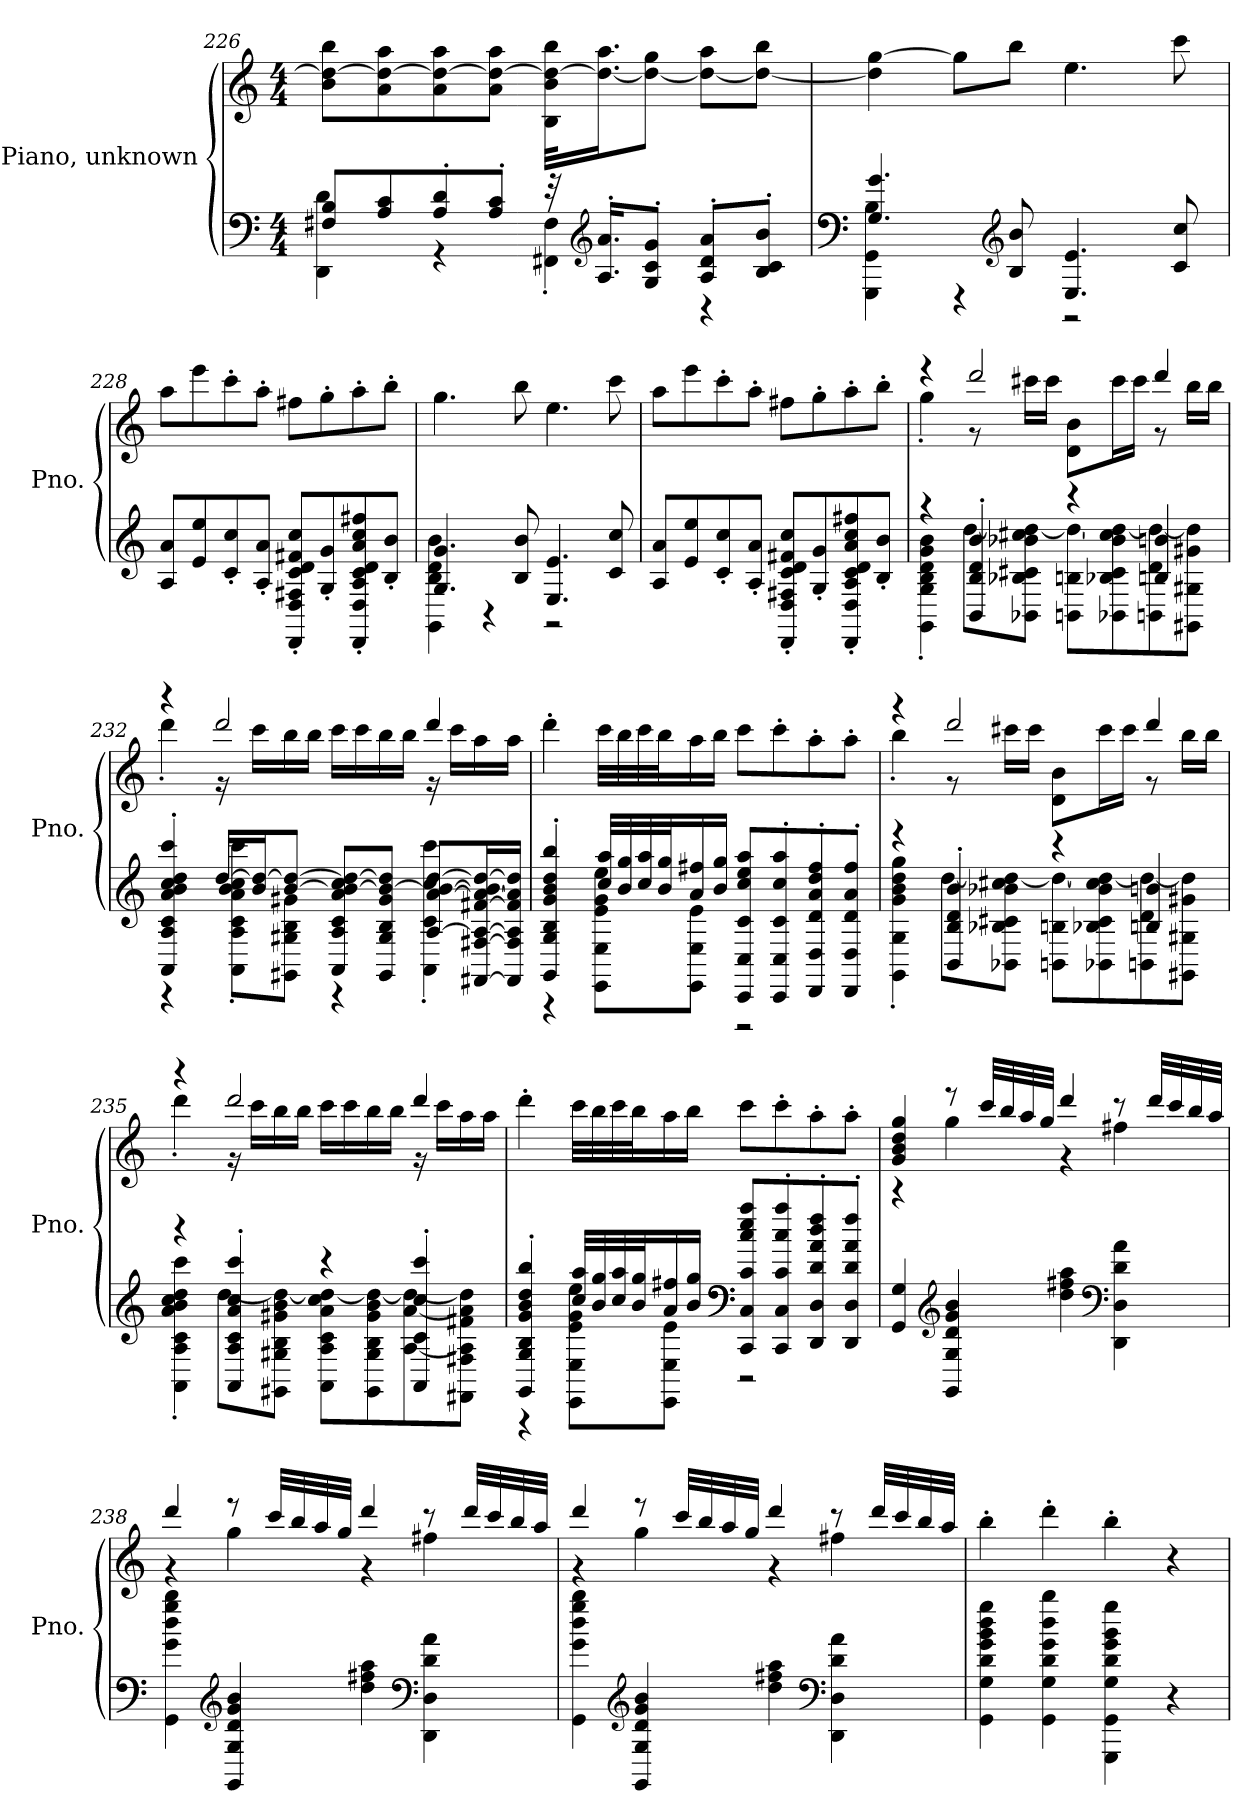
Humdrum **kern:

**kern	**kern
*part1	*part1
*staff2	*staff1
*I"Piano, unknown	*
*I'Pno.	*
*clefF4	*clefG2
*k[]	*k[]
*M4/4	*M4/4
=226	=226
*^	*
8F#X/ 8B/L	4DD\ 4d\	8b\ 8dd\_ 8bb\L
8A/ 8c/	.	8a\ 8dd\_ 8aa\
8A/' 8d/'	4r	8a\ 8dd\_ 8aa\
8A/' 8c/'J	.	8a\ 8dd\_ 8aa\J
32r	4FF#X\' 4F#\'	32B\ 32b\ 32dd\_ 32bb\KLL
*clefG2	*	*
16.A/' 16.a/'KL	.	16.dd\_ 16.aa\J
8G/' 8c/' 8g/'J	.	8dd\_ 8gg\J
8A/' 8d/' 8a/'L	4r	8dd\_ 8aa\L
8B/' 8c/' 8b/'J	.	8dd\_ 8bb\J
=227	=227	=227
*clefF4	*	*
4.G/ 4.g/	4GGG\ 4GG\ 4B\	4dd\] [4gg\
.	4r	8gg\L]
*clefG2	*	*
8B/ 8b/	.	8bb\J
4.E/ 4.e/	2r	4.ee\
8c/ 8cc/	.	8ccc\
*v	*v	*
!!LO:LB:g=z
=228	=228
8A/ 8a/L	8aa\L
8e/ 8ee/	8eee\
8c/' 8cc/'	8ccc'\
8A/' 8a/'J	8aa'\J
8DD/' 8D/' 8F#X/' 8c/' 8d/' 8f#X/' 8cc/'L	8ff#X\L
8G/' 8g/'	8gg'\
8DD/' 8D/' 8A/' 8c/' 8d/' 8a/' 8cc/' 8ff#X/'	8aa'\
8B/' 8b/'J	8bb'\J
=229	=229
*^	*
4.G/ 4.g/	4GG\ 4B\ 4d\ 4b\	4.gg\
.	4r	.
8B/ 8b/	.	8bb\
4.E/ 4.e/	2r	4.ee\
8c/ 8cc/	.	8ccc\
*v	*v	*
=230	=230
8A/ 8a/L	8aa\L
8e/ 8ee/	8eee\
8c/' 8cc/'	8ccc'\
8A/' 8a/'J	8aa'\J
8DD/' 8D/' 8F#X/' 8c/' 8d/' 8f#X/' 8cc/'L	8ff#X\L
8G/' 8g/'	8gg'\
8DD/' 8D/' 8A/' 8c/' 8d/' 8a/' 8cc/' 8ff#X/'	8aa'\
8B/' 8b/'J	8bb'\J
!!LO:LB:g=z
=231	=231
*^	*^
4r	4GG\' 4G\' 4B\' 4d\' 4g\' 4b\'	4r	4gg'\
4BB/' 4B/' 4d/' 4b/'	[8dd\L	2ddd/	8r
.	8BB-X\ 8B-X\ 8c#X\ 8b-X\ 8cc#X\ 8dd\_J	.	16ccc#X\LL
.	.	.	16ccc#\JJ
4r	8BBn\ 8Bn\ 8dd\_L	.	8d\ 8b\L
.	8BB-X\ 8B-X\ 8c#\ 8b-\ 8cc#\ 8dd\_	.	16ccc#\L
.	.	.	16ccc#\JJ
4Bn/ 4bn/	8BBn\ 8d\ 8dd\_	4ddd/	8r
.	8GG#X\ 8G#X\ 8g#X\ 8dd\]J	.	16bb\LL
.	.	.	16bb\JJ
=232	=232	=232	=232
4AA/' 4A/' 4c/' 4a/' 4b/' 4cc/' 4dd/' 4ccc/'	4r	4r	4ddd'\
[16dd/LL	8AA\' 8A\' 8c\' 8a\' 8b\' 8cc\' 8ccc\'L	2ddd/	16r
16b/ 16dd/_J	.	.	16ccc\LL
[8b/ 8dd/_J	8GG#X\ 8G#X\ 8B\ 8g#X\J	.	16bb\
.	.	.	16bb\JJ
8AA/ 8A/ 8c/ 8a/ 8b/_ 8cc/ 8dd/_L	4r	.	16ccc\LL
.	.	.	16ccc\
8GG#/ 8G#/ 8B/ 8g#/ 8b/_ 8dd/]J	.	.	16bb\
.	.	.	16bb\JJ
[8A/ [8a/ 8b/_ [8dd/L	4AA\' 4c\' 4cc\' 4ccc\'	4ddd/	16r
.	.	.	16ccc\LL
[16FF#X/ [16F#X/ 16A/_ [16f#X/ 16a/_ 16b/] 16dd/_L	.	.	16aa\
16FF#/] 16F#/] 16A/] 16f#/] 16a/] 16dd/]JJ	.	.	16aa\JJ
*	*	*v	*v
!!LO:LB:g=z
=233	=233	=233
4GG/' 4G/' 4B/' 4g/' 4b/' 4dd/' 4bb/'	4r	4ddd'\
32cc/ 32aa/LLL	8EE\ 8E\ 8e\ 8g\ 8ee\L	32ccc\LLL
32b/ 32gg/	.	32bb\
32cc/ 32aa/	.	32ccc\
32b/ 32gg/J	.	32bb\J
16a/ 16ff#X/	8EE\ 8E\ 8e\J	16aa\
16b/ 16gg/JJ	.	16bb\JJ
8CC/ 8C/ 8c/ 8cc/ 8ee/ 8aa/L	2r	8ccc\L
8CC/' 8C/' 8c/' 8cc/' 8aa/'	.	8ccc'\
8DD/' 8D/' 8d/' 8a/' 8dd/' 8ff#/'	.	8aa'\
8DD/' 8D/' 8d/' 8a/' 8ff#/'J	.	8aa'\J
=234	=234	=234
*	*	*^
4r	4GG\' 4G\' 4g\' 4b\' 4dd\' 4gg\'	4r	4bb'\
4BB/' 4B/' 4d/' 4b/'	[8dd\L	2ddd/	8r
.	8BB-X\ 8B-X\ 8c#X\ 8b-X\ 8cc#X\ 8dd\_J	.	16ccc#X\LL
.	.	.	16ccc#\JJ
4r	8BBn\ 8Bn\ 8dd\_L	.	8d\ 8b\L
.	8BB-X\ 8B-X\ 8c#\ 8b-\ 8cc#\ 8dd\_	.	16ccc#\L
.	.	.	16ccc#\JJ
4Bn/ 4bn/	8BBn\ 8d\ 8dd\_	4ddd/	8r
.	8GG#X\ 8G#X\ 8g#X\ 8dd\]J	.	16bb\LL
.	.	.	16bb\JJ
!!LO:PB:g=z	!!
=235	=235	=235	=235
4r	4AA\' 4A\' 4c\' 4a\' 4b\' 4cc\' 4dd\' 4ccc\'	4r	4ddd'\
4AA/' 4A/' 4c/' 4a/' 4cc/' 4ccc/'	[8dd\L	2ddd/	16r
.	.	.	16ccc\LL
.	8GG#X\ 8G#X\ 8B\ 8g#X\ 8b\ 8dd\_J	.	16bb\
.	.	.	16bb\JJ
4r	8AA\ 8A\ 8c\ 8a\ 8cc\ 8dd\_L	.	16ccc\LL
.	.	.	16ccc\
.	8GG#\ 8G#\ 8B\ 8g#\ 8b\ 8dd\_	.	16bb\
.	.	.	16bb\JJ
4AA/' 4c/' 4cc/' 4ccc/'	[8A\ [8a\ 8dd\_	4ddd/	16r
.	.	.	16ccc\LL
.	8FF#X\ 8F#X\ 8A\] 8f#X\ 8a\] 8dd\]J	.	16aa\
.	.	.	16aa\JJ
*	*	*v	*v
=236	=236	=236
4GG/' 4G/' 4B/' 4g/' 4b/' 4dd/' 4bb/'	4r	4ddd'\
32cc/ 32aa/LLL	8EE\ 8E\ 8e\ 8g\ 8ee\L	32ccc\LLL
32b/ 32gg/	.	32bb\
32cc/ 32aa/	.	32ccc\
32b/ 32gg/J	.	32bb\J
16a/ 16ff#X/	8EE\ 8E\ 8e\J	16aa\
16b/ 16gg/JJ	.	16bb\JJ
*clefF4	*	*
8CC/ 8C/ 8c/ 8cc/ 8ee/ 8aa/L	2r	8ccc\L
8CC/' 8C/' 8c/' 8cc/' 8aa/'	.	8ccc'\
8DD/' 8D/' 8d/' 8a/' 8dd/' 8ff#/'	.	8aa'\
8DD/' 8D/' 8d/' 8a/' 8ff#/'J	.	8aa'\J
*v	*v	*
!!LO:LB:g=z
=237	=237
*	*^
4GG/ 4G/	4g/ 4b/ 4dd/ 4gg/	4r
*clefG2	*	*
4GG/ 4G/ 4d/ 4g/ 4b/	8r	4gg\
.	32ccc/LLL	.
.	32bb/	.
.	32aa/	.
.	32gg/JJJ	.
4dd\ 4ff#X\ 4aa\	4ddd/	4r
*clefF4	*	*
4DD\ 4D\ 4d\ 4a\	8r	4ff#X\
.	32ddd/LLL	.
.	32ccc/	.
.	32bb/	.
.	32aa/JJJ	.
=238	=238	=238
4GG\ 4g\ 4dd\ 4gg\ 4bb\	4ddd/	4r
*clefG2	*	*
4GG/ 4G/ 4d/ 4g/ 4b/	8r	4gg\
.	32ccc/LLL	.
.	32bb/	.
.	32aa/	.
.	32gg/JJJ	.
4dd\ 4ff#X\ 4aa\	4ddd/	4r
*clefF4	*	*
4DD\ 4D\ 4d\ 4a\	8r	4ff#X\
.	32ddd/LLL	.
.	32ccc/	.
.	32bb/	.
.	32aa/JJJ	.
!!LO:LB:g=z	!!
=239	=239	=239
4GG\ 4g\ 4dd\ 4gg\ 4bb\	4ddd/	4r
*clefG2	*	*
4GG/ 4G/ 4d/ 4g/ 4b/	8r	4gg\
.	32ccc/LLL	.
.	32bb/	.
.	32aa/	.
.	32gg/JJJ	.
4dd\ 4ff#X\ 4aa\	4ddd/	4r
*clefF4	*	*
4DD\ 4D\ 4d\ 4a\	8r	4ff#X\
.	32ddd/LLL	.
.	32ccc/	.
.	32bb/	.
.	32aa/JJJ	.
*	*v	*v
=240	=240
4GG\ 4G\ 4d\ 4g\ 4b\ 4dd\ 4gg\	4bb'\
4GG\ 4G\ 4d\ 4g\ 4dd\ 4bb\	4ddd'\
4GGG\ 4GG\ 4G\ 4d\ 4g\ 4b\ 4gg\	4bb'\
4r	4r
=	=
*-	*-
